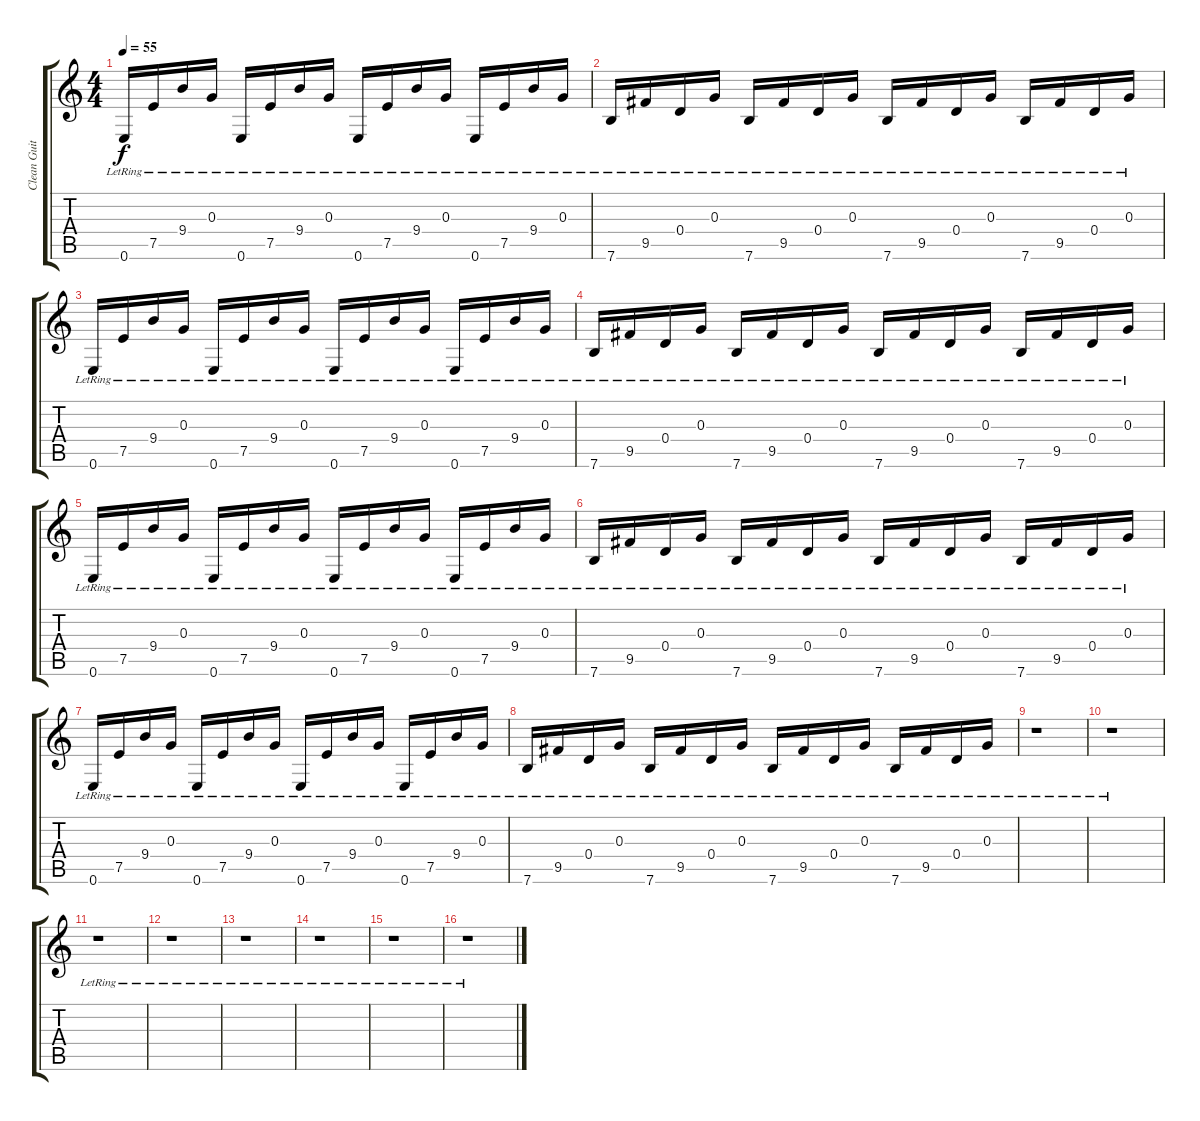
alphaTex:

\track ("Clean Guitar" "Clean Guit") {instrument acousticguitarsteel}
\staff {score tabs}
\tuning (E4 B3 G3 D3 A2 E2) {hide}
\ts (4 4)
\tempo 55
\clef g2
\ks c
0.6{lr}.16{dy f instrument acousticguitarsteel} 7.5{lr}.16 9.4{lr}.16 0.3{lr}.16 0.6{lr}.16 7.5{lr}.16 9.4{lr}.16 0.3{lr}.16 0.6{lr}.16 7.5{lr}.16 9.4{lr}.16 0.3{lr}.16 0.6{lr}.16 7.5{lr}.16 9.4{lr}.16 0.3{lr}.16 |
7.6{lr}.16 9.5{lr}.16 0.4{lr}.16 0.3{lr}.16 7.6{lr}.16 9.5{lr}.16 0.4{lr}.16 0.3{lr}.16 7.6{lr}.16 9.5{lr}.16 0.4{lr}.16 0.3{lr}.16 7.6{lr}.16 9.5{lr}.16 0.4{lr}.16 0.3{lr}.16 |
0.6{lr}.16 7.5{lr}.16 9.4{lr}.16 0.3{lr}.16 0.6{lr}.16 7.5{lr}.16 9.4{lr}.16 0.3{lr}.16 0.6{lr}.16 7.5{lr}.16 9.4{lr}.16 0.3{lr}.16 0.6{lr}.16 7.5{lr}.16 9.4{lr}.16 0.3{lr}.16 |
7.6{lr}.16 9.5{lr}.16 0.4{lr}.16 0.3{lr}.16 7.6{lr}.16 9.5{lr}.16 0.4{lr}.16 0.3{lr}.16 7.6{lr}.16 9.5{lr}.16 0.4{lr}.16 0.3{lr}.16 7.6{lr}.16 9.5{lr}.16 0.4{lr}.16 0.3{lr}.16 |
0.6{lr}.16 7.5{lr}.16 9.4{lr}.16 0.3{lr}.16 0.6{lr}.16 7.5{lr}.16 9.4{lr}.16 0.3{lr}.16 0.6{lr}.16 7.5{lr}.16 9.4{lr}.16 0.3{lr}.16 0.6{lr}.16 7.5{lr}.16 9.4{lr}.16 0.3{lr}.16 |
7.6{lr}.16 9.5{lr}.16 0.4{lr}.16 0.3{lr}.16 7.6{lr}.16 9.5{lr}.16 0.4{lr}.16 0.3{lr}.16 7.6{lr}.16 9.5{lr}.16 0.4{lr}.16 0.3{lr}.16 7.6{lr}.16 9.5{lr}.16 0.4{lr}.16 0.3{lr}.16 |
0.6{lr}.16 7.5{lr}.16 9.4{lr}.16 0.3{lr}.16 0.6{lr}.16 7.5{lr}.16 9.4{lr}.16 0.3{lr}.16 0.6{lr}.16 7.5{lr}.16 9.4{lr}.16 0.3{lr}.16 0.6{lr}.16 7.5{lr}.16 9.4{lr}.16 0.3{lr}.16 |
7.6{lr}.16 9.5{lr}.16 0.4{lr}.16 0.3{lr}.16 7.6{lr}.16 9.5{lr}.16 0.4{lr}.16 0.3{lr}.16 7.6{lr}.16 9.5{lr}.16 0.4{lr}.16 0.3{lr}.16 7.6{lr}.16 9.5{lr}.16 0.4{lr}.16 0.3{lr}.16 |
r.1 |
r.1 |
r.1 |
r.1 |
r.1 |
r.1 |
r.1 |
r.1
